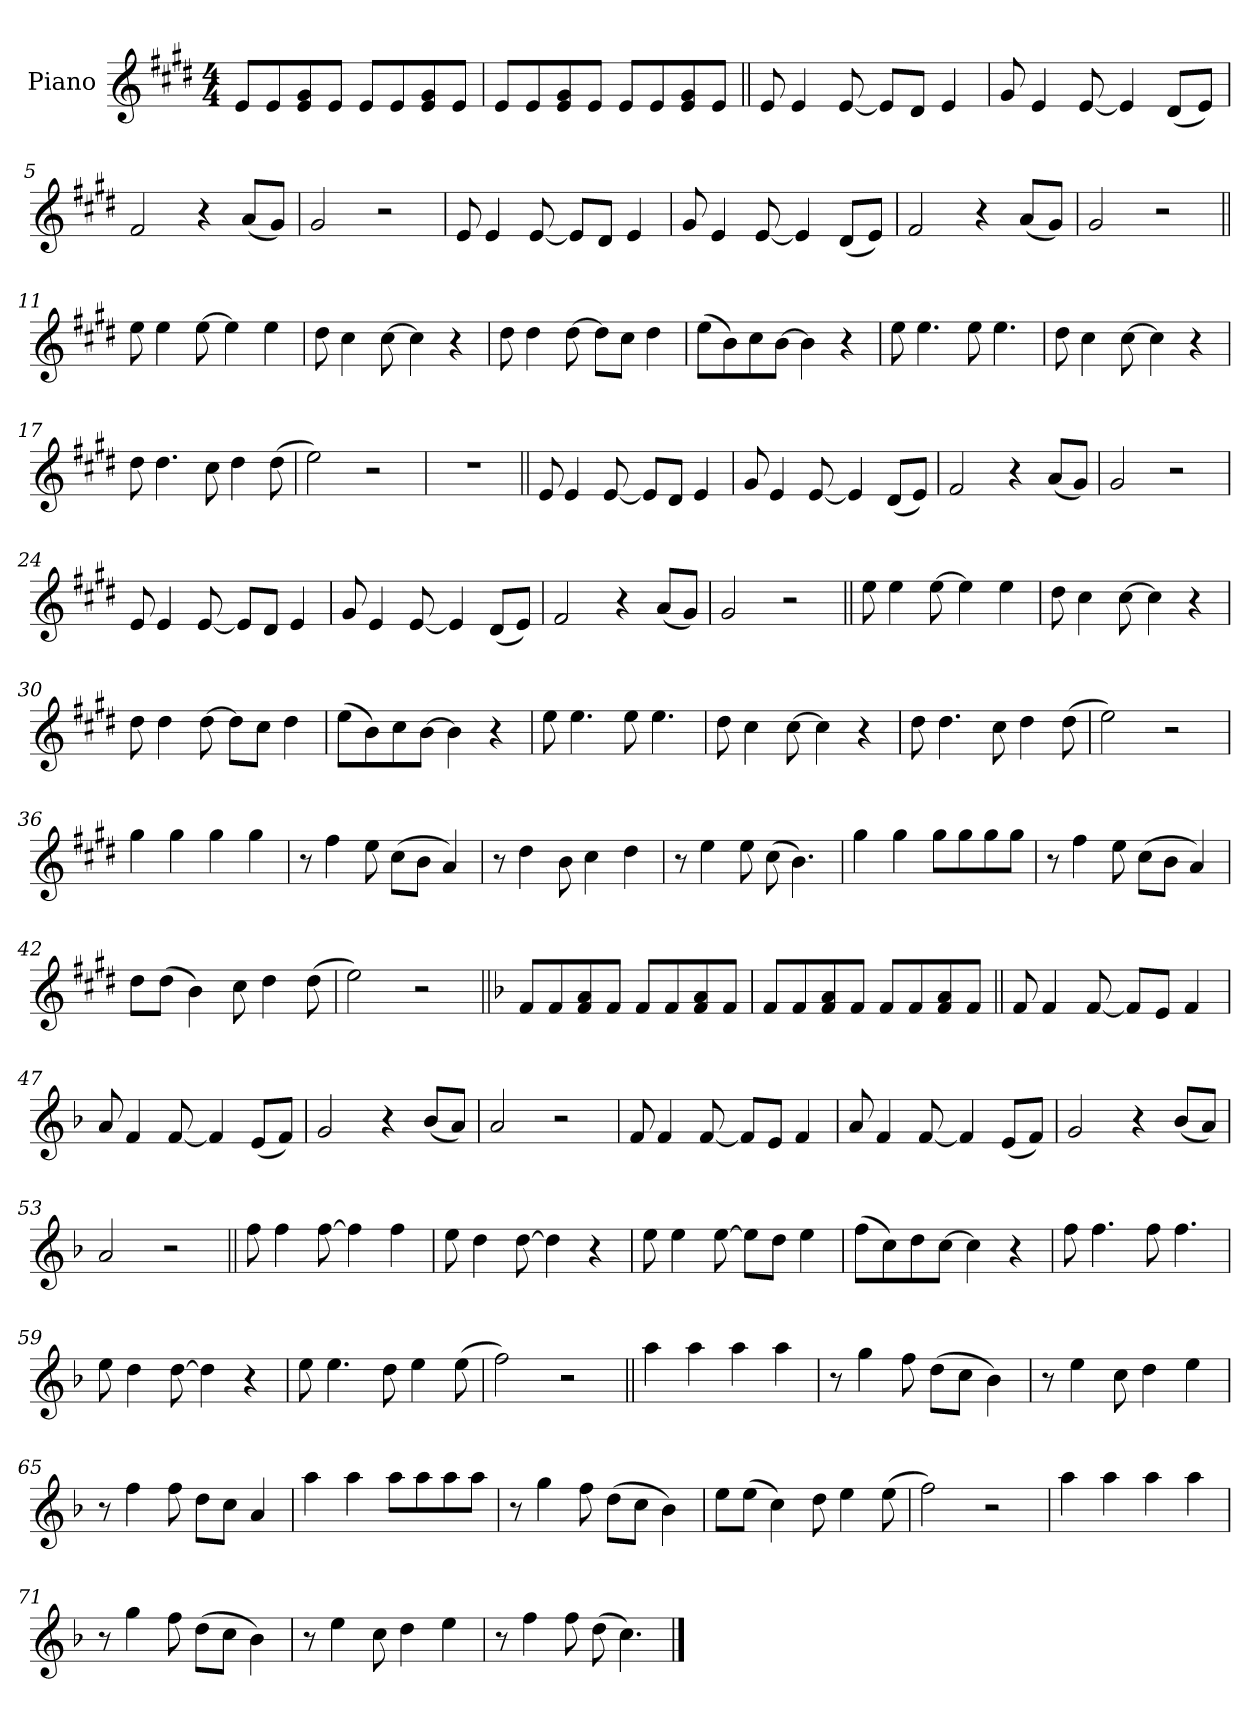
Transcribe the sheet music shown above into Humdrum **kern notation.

**kern
*part1
*staff1
*I"Piano
*I'Pno.
*clefG2
*k[f#c#g#d#]
*M4/4
=1
8e!L
8e!
8e! 8g#!
8e!J
8e!L
8e!
8e! 8g#!
8e!J
=2
8e!L
8e!
8e! 8g#!
8e!J
8e!L
8e!
8e! 8g#!
8e!J
=3||
8e
4e
[8e
8eL]
8d#J
4e
=4
8g#
4e
[8e
4e]
(<8d#L
8eJ)
=5
2f#
4r
(<8aL
8g#J)
=6
2g#
2r
=7
8e
4e
[8e
8eL]
8d#J
4e
=8
8g#
4e
[8e
4e]
(<8d#L
8eJ)
=9
2f#
4r
(<8aL
8g#J)
=10
2g#
2r
=11||
8ee
4ee
[8ee
4ee]
4ee
=12
8dd#
4cc#
[8cc#
4cc#]
4r
=13
8dd#
4dd#
[8dd#
8dd#L]
8cc#J
4dd#
=14
(>8eeL
8b)
8cc#
[8bJ
4b]
4r
=15
8ee
4.ee
8ee
4.ee
=16
8dd#
4cc#
[8cc#
4cc#]
4r
=17
8dd#
4.dd#
8cc#
4dd#
(>8dd#
=18
2ee)
2r
=19
1r
=20||
8e
4e
[8e
8eL]
8d#J
4e
=21
8g#
4e
[8e
4e]
(<8d#L
8eJ)
=22
2f#
4r
(<8aL
8g#J)
=23
2g#
2r
=24
8e
4e
[8e
8eL]
8d#J
4e
=25
8g#
4e
[8e
4e]
(<8d#L
8eJ)
=26
2f#
4r
(<8aL
8g#J)
=27
2g#
2r
=28||
8ee
4ee
[8ee
4ee]
4ee
=29
8dd#
4cc#
[8cc#
4cc#]
4r
=30
8dd#
4dd#
[8dd#
8dd#L]
8cc#J
4dd#
=31
(>8eeL
8b)
8cc#
[8bJ
4b]
4r
=32
8ee
4.ee
8ee
4.ee
=33
8dd#
4cc#
[8cc#
4cc#]
4r
=34
8dd#
4.dd#
8cc#
4dd#
(>8dd#
=35
2ee)
2r
=36
4gg#
4gg#
4gg#
4gg#
=37
8r
4ff#
8ee
(>8cc#L
8bJ
4a)
=38
8r
4dd#
8b
4cc#
4dd#
=39
8r
4ee
8ee
(>8cc#
4.b)
=40
4gg#
4gg#
8gg#L
8gg#
8gg#
8gg#J
=41
8r
4ff#
8ee
(>8cc#L
8bJ
4a)
=42
8dd#L
(>8dd#J
4b)
8cc#
4dd#
(>8dd#
=43
2ee)
2r
=44||
*k[b-]
8f!L
8f!
8f! 8a!
8f!J
8f!L
8f!
8f! 8a!
8f!J
=45
8f!L
8f!
8f! 8a!
8f!J
8f!L
8f!
8f! 8a!
8f!J
=46||
8f
4f
[8f
8fL]
8eJ
4f
=47
8a
4f
[8f
4f]
(<8eL
8fJ)
=48
2g
4r
(<8b-L
8aJ)
=49
2a
2r
=50
8f
4f
[8f
8fL]
8eJ
4f
=51
8a
4f
[8f
4f]
(<8eL
8fJ)
=52
2g
4r
(<8b-L
8aJ)
=53
2a
2r
=54||
8ff
4ff
[8ff
4ff]
4ff
=55
8ee
4dd
[8dd
4dd]
4r
=56
8ee
4ee
[8ee
8eeL]
8ddJ
4ee
=57
(>8ffL
8cc)
8dd
[8ccJ
4cc]
4r
=58
8ff
4.ff
8ff
4.ff
=59
8ee
4dd
[8dd
4dd]
4r
=60
8ee
4.ee
8dd
4ee
(>8ee
=61
2ff)
2r
=62||
4aa
4aa
4aa
4aa
=63
8r
4gg
8ff
(>8ddL
8ccJ
4b-)
=64
8r
4ee
8cc
4dd
4ee
=65
8r
4ff
8ff
8ddL
8ccJ
4a
=66
4aa
4aa
8aaL
8aa
8aa
8aaJ
=67
8r
4gg
8ff
(>8ddL
8ccJ
4b-)
=68
8eeL
(>8eeJ
4cc)
8dd
4ee
(>8ee
=69
2ff)
2r
=70
4aa
4aa
4aa
4aa
=71
8r
4gg
8ff
(>8ddL
8ccJ
4b-)
=72
8r
4ee
8cc
4dd
4ee
=73
8r
4ff
8ff
(>8dd
4.cc)
==
*-
